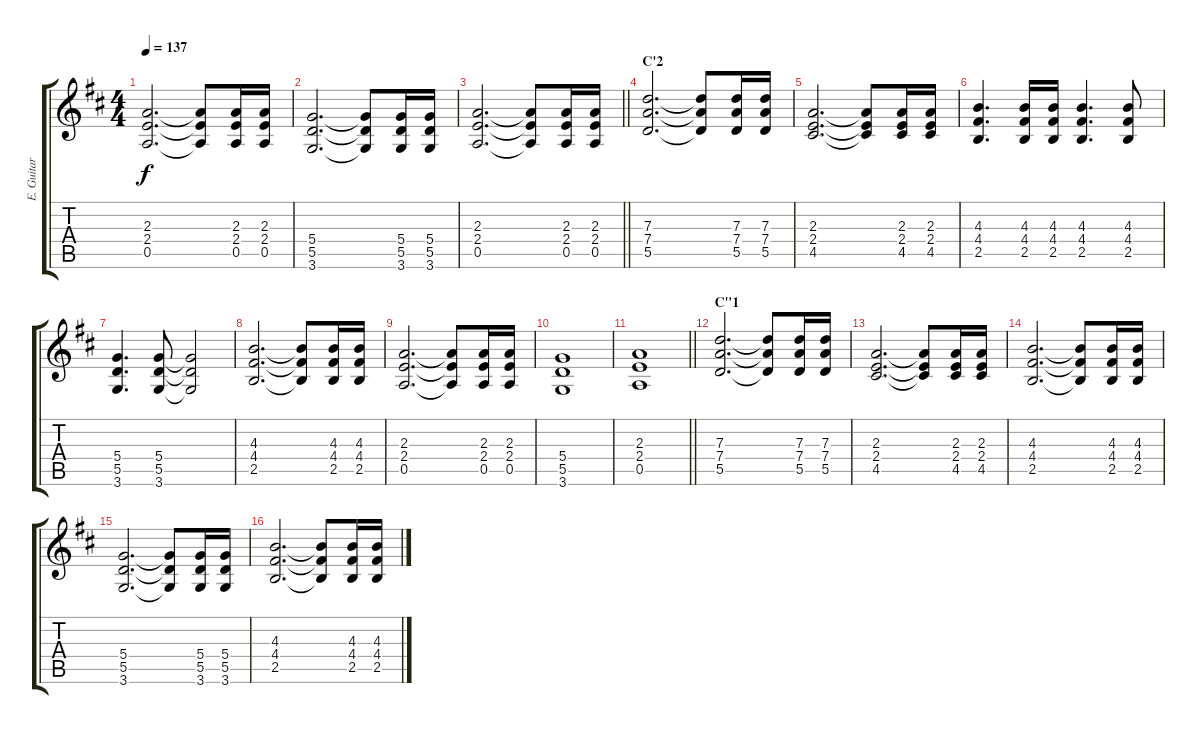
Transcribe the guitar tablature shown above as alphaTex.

\track ("E. Guitar IV" "E. Guitar ") {instrument overdrivenguitar}
\staff {score tabs}
\tuning (E4 B3 G3 D3 A2 E2) {hide}
\ts (4 4)
\tempo 137
\clef g2
\ks d
(2.3 2.4 0.5).2{d dy f} (2.3{t} 2.4{t} 0.5{t}).8 (2.3 2.4 0.5).16 (2.3 2.4 0.5).16 |
(5.4 5.5 3.6).2{d} (5.4{t} 5.5{t} 3.6{t}).8 (5.4 5.5 3.6).16 (5.4 5.5 3.6).16 |
\barLineRight lightlight
(2.3 2.4 0.5).2{d} (2.3{t} 2.4{t} 0.5{t}).8 (2.3 2.4 0.5).16 (2.3 2.4 0.5).16 |
\section ("" "C'2")
(7.3 7.4 5.5).2{d} (7.3{t} 7.4{t} 5.5{t}).8 (7.3 7.4 5.5).16 (7.3 7.4 5.5).16 |
(2.3 2.4 4.5).2{d} (2.3{t} 2.4{t} 4.5{t}).8 (2.3 2.4 4.5).16 (2.3 2.4 4.5).16 |
(4.3 4.4 2.5).4{d} (4.3 4.4 2.5).16 (4.3 4.4 2.5).16 (4.3 4.4 2.5).4{d} (4.3 4.4 2.5).8 |
(5.4 5.5 3.6).4{d} (5.4 5.5 3.6).8 (5.4{t} 5.5{t} 3.6{t}).2 |
(4.3 4.4 2.5).2{d} (4.3{t} 4.4{t} 2.5{t}).8 (4.3 4.4 2.5).16 (4.3 4.4 2.5).16 |
(2.3 2.4 0.5).2{d} (2.3{t} 2.4{t} 0.5{t}).8 (2.3 2.4 0.5).16 (2.3 2.4 0.5).16 |
(5.4 5.5 3.6).1 |
\barLineRight lightlight
(2.3 2.4 0.5).1 |
\section ("" "C\"1")
(7.3 7.4 5.5).2{d} (7.3{t} 7.4{t} 5.5{t}).8 (7.3 7.4 5.5).16 (7.3 7.4 5.5).16 |
(2.3 2.4 4.5).2{d} (2.3{t} 2.4{t} 4.5{t}).8 (2.3 2.4 4.5).16 (2.3 2.4 4.5).16 |
(4.3 4.4 2.5).2{d} (4.3{t} 4.4{t} 2.5{t}).8 (4.3 4.4 2.5).16 (4.3 4.4 2.5).16 |
(5.4 5.5 3.6).2{d} (5.4{t} 5.5{t} 3.6{t}).8 (5.4 5.5 3.6).16 (5.4 5.5 3.6).16 |
(4.3 4.4 2.5).2{d} (4.3{t} 4.4{t} 2.5{t}).8 (4.3 4.4 2.5).16 (4.3 4.4 2.5).16
